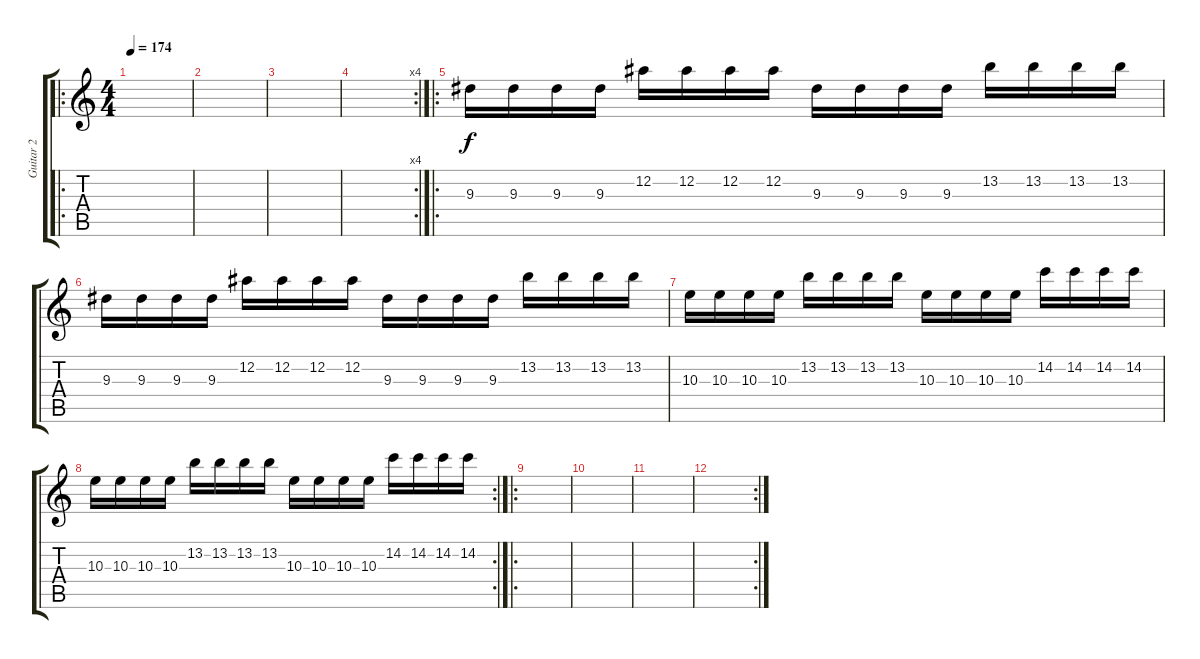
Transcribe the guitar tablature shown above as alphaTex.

\track ("Guitar 2" "Guitar 2") {instrument distortionguitar}
\staff {score tabs}
\tuning (Eb4 Bb3 Gb3 Db3 Ab2 Eb2) {hide}
\ro
\ts (4 4)
\tempo 174
\clef g2
\ks c
|
|
|
\rc 4
|
\ro
9.3.16 9.3.16 9.3.16 9.3.16 12.2.16 12.2.16 12.2.16 12.2.16 9.3.16 9.3.16 9.3.16 9.3.16 13.2.16 13.2.16 13.2.16 13.2.16 |
9.3.16 9.3.16 9.3.16 9.3.16 12.2.16 12.2.16 12.2.16 12.2.16 9.3.16 9.3.16 9.3.16 9.3.16 13.2.16 13.2.16 13.2.16 13.2.16 |
10.3.16 10.3.16 10.3.16 10.3.16 13.2.16 13.2.16 13.2.16 13.2.16 10.3.16 10.3.16 10.3.16 10.3.16 14.2.16 14.2.16 14.2.16 14.2.16 |
\rc 2
10.3.16 10.3.16 10.3.16 10.3.16 13.2.16 13.2.16 13.2.16 13.2.16 10.3.16 10.3.16 10.3.16 10.3.16 14.2.16 14.2.16 14.2.16 14.2.16 |
\ro
|
|
|
\rc 2
